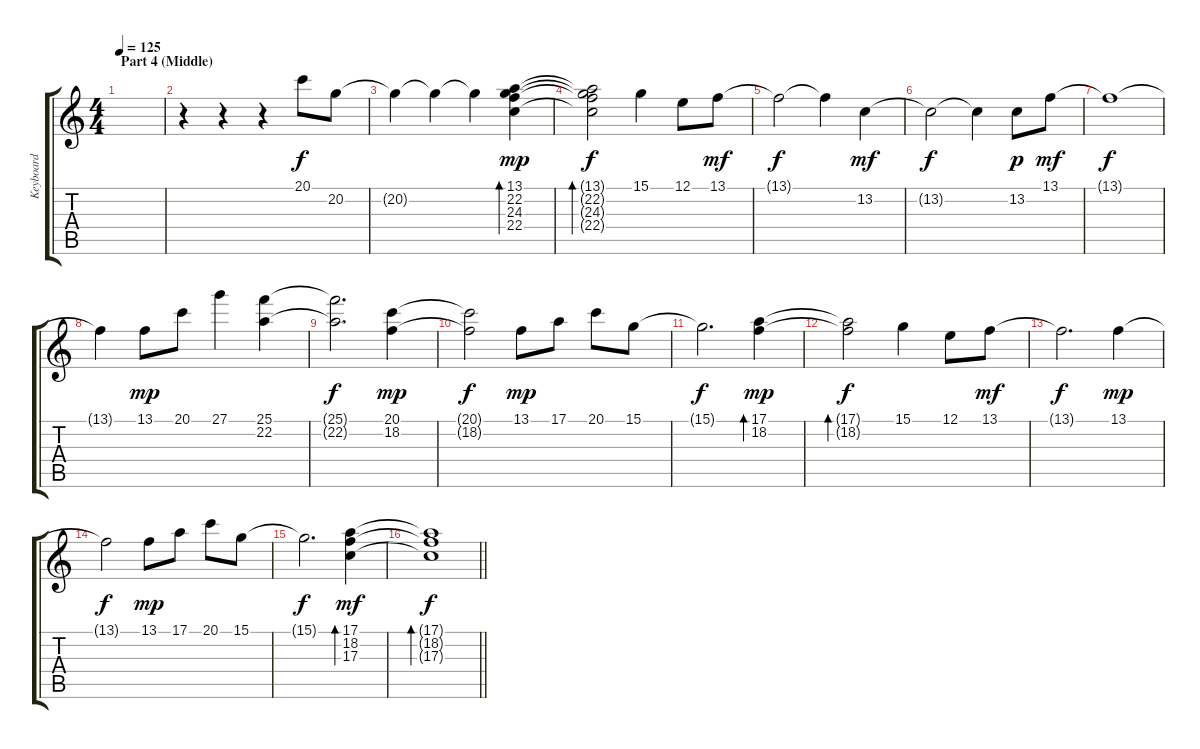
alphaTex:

\track ("Keyboard" "Keyboard") {instrument electricpiano1 bank 1}
\staff {score tabs}
\tuning (E4 B3 G3 D3 A2 E2) {hide}
\ts (4 4)
\section ("" "Part 4 (Middle)")
\tempo 125
\clef g2
\ks c
|
r.4 r.4 r.4 20.1.8 20.2.8 |
20.2{t}.4{dy f} 20.2{t}.4 20.2{t}.4 (13.1 22.2 24.3 22.4).4{bd 240 dy mp} |
(13.1{t} 22.2{t} 24.3{t} 22.4{t}).2{bd 240 dy f} 15.1.4 12.1.8 13.1.8{dy mf} |
13.1{t}.2{dy f} 13.1{t}.4 13.2.4{dy mf} |
13.2{t}.2{dy f} 13.2{t}.4 13.2.8{dy p} 13.1.8{dy mf} |
13.1{t}.1{dy f} |
13.1{t}.4 13.1.8{dy mp} 20.1.8 27.1.4 (25.1 22.2).4 |
(25.1{t} 22.2{t}).2{d dy f} (20.1 18.2).4{dy mp} |
(20.1{t} 18.2{t}).2{dy f} 13.1.8{dy mp} 17.1.8 20.1.8 15.1.8 |
15.1{t}.2{d dy f} (17.1 18.2).4{bd 240 dy mp} |
(17.1{t} 18.2{t}).2{bd 240 dy f} 15.1.4 12.1.8 13.1.8{dy mf} |
13.1{t}.2{d dy f} 13.1.4{dy mp} |
13.1{t}.2{dy f} 13.1.8{dy mp} 17.1.8 20.1.8 15.1.8 |
15.1{t}.2{d dy f} (17.1 18.2 17.3).4{bd 240 dy mf} |
\barLineRight lightlight
(17.1{t} 18.2{t} 17.3{t}).1{bd 240 dy f}
